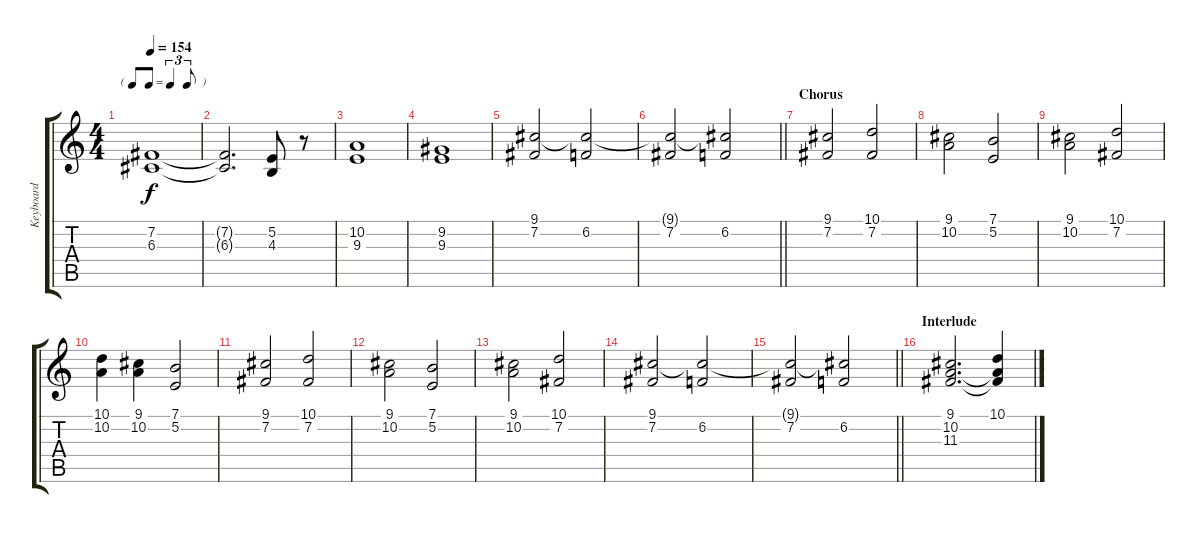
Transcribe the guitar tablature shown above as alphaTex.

\track ("Keyboard" "Keyboard") {instrument stringensemble1}
\staff {score tabs}
\tuning (E4 B3 G3 D3 A2 E2) {hide}
\ts (4 4)
\tf triplet8th
\tempo 154
\clef g2
\ks c
(7.2 6.3).1{dy f} |
(7.2{t} 6.3{t}).2{d} (5.2 4.3).8 r.8 |
(10.2 9.3).1 |
(9.2 9.3).1 |
(9.1 7.2).2 (9.1{t} 6.2).2 |
\barLineRight lightlight
(9.1{t} 7.2).2 (9.1{t} 6.2).2 |
\section ("" "Chorus")
(9.1 7.2).2 (10.1 7.2).2 |
(9.1 10.2).2 (7.1 5.2).2 |
(9.1 10.2).2 (10.1 7.2).2 |
(10.1 10.2).4 (9.1 10.2).4 (7.1 5.2).2 |
(9.1 7.2).2 (10.1 7.2).2 |
(9.1 10.2).2 (7.1 5.2).2 |
(9.1 10.2).2 (10.1 7.2).2 |
(9.1 7.2).2 (9.1{t} 6.2).2 |
\barLineRight lightlight
(9.1{t} 7.2).2 (9.1{t} 6.2).2 |
\section ("" "Interlude")
(9.1 10.2 11.3).2{d} (10.1 10.2{t} 11.3{t}).4
